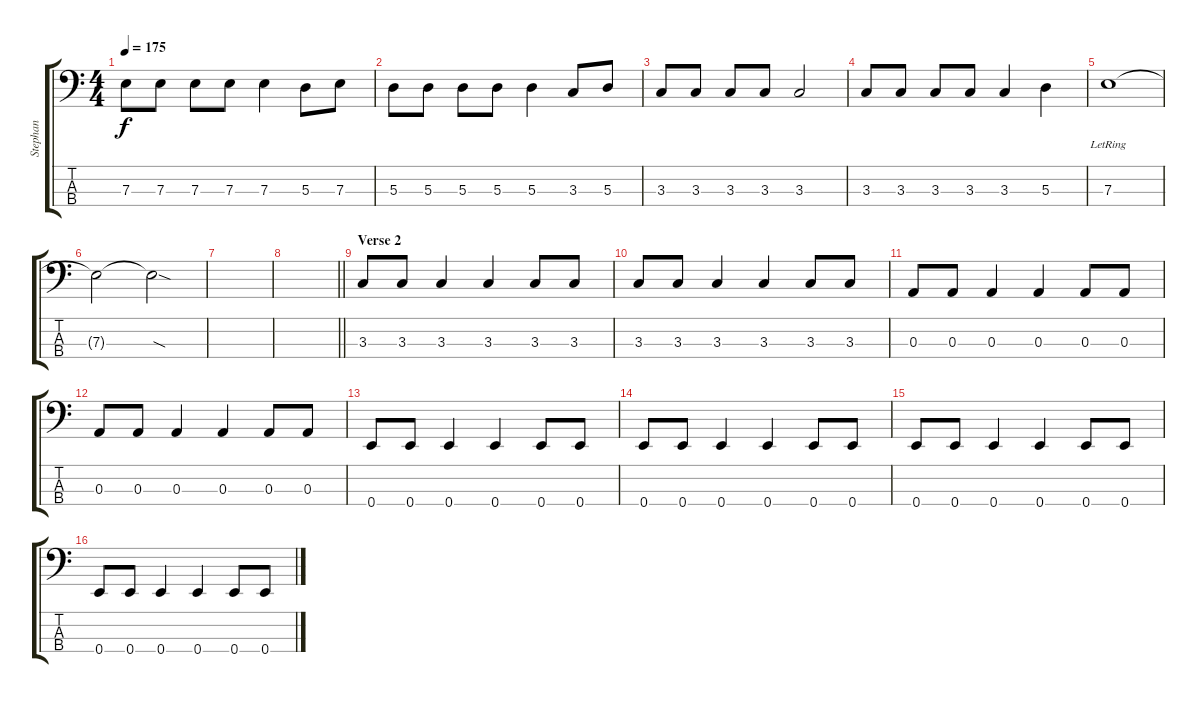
\track ("Stephan" "Stephan") {instrument electricbasspick}
\staff {score tabs}
\tuning (G2 D2 A1 E1) {hide}
\ts (4 4)
\tempo 175
\clef f4
\ks c
7.3.8{dy f} 7.3.8 7.3.8 7.3.8 7.3.4 5.3.8 7.3.8 |
5.3.8 5.3.8 5.3.8 5.3.8 5.3.4 3.3.8 5.3.8 |
3.3.8 3.3.8 3.3.8 3.3.8 3.3.2 |
3.3.8 3.3.8 3.3.8 3.3.8 3.3.4 5.3.4 |
7.3{lr}.1 |
7.3{t}.2 7.3{sod t}.2 |
|
\barLineRight lightlight
|
\section ("" "Verse 2")
3.3.8 3.3.8 3.3.4 3.3.4 3.3.8 3.3.8 |
3.3.8 3.3.8 3.3.4 3.3.4 3.3.8 3.3.8 |
0.3.8 0.3.8 0.3.4 0.3.4 0.3.8 0.3.8 |
0.3.8 0.3.8 0.3.4 0.3.4 0.3.8 0.3.8 |
0.4.8 0.4.8 0.4.4 0.4.4 0.4.8 0.4.8 |
0.4.8 0.4.8 0.4.4 0.4.4 0.4.8 0.4.8 |
0.4.8 0.4.8 0.4.4 0.4.4 0.4.8 0.4.8 |
0.4.8 0.4.8 0.4.4 0.4.4 0.4.8 0.4.8
